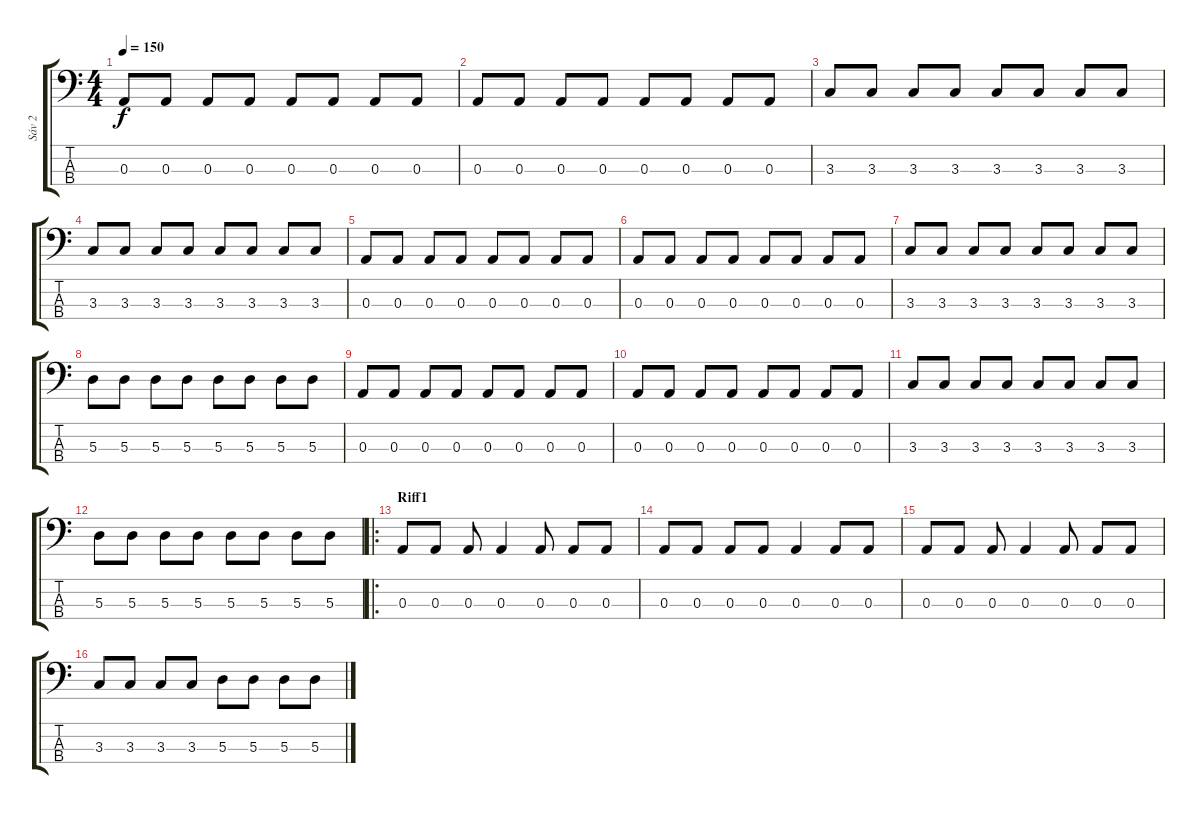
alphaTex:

\track ("Sáv 2" "Sáv 2") {instrument electricbasspick}
\staff {score tabs}
\tuning (G2 D2 A1 E1) {hide}
\ts (4 4)
\tempo 150
\clef f4
\ks c
0.3.8{dy f} 0.3.8 0.3.8 0.3.8 0.3.8 0.3.8 0.3.8 0.3.8 |
0.3.8 0.3.8 0.3.8 0.3.8 0.3.8 0.3.8 0.3.8 0.3.8 |
3.3.8 3.3.8 3.3.8 3.3.8 3.3.8 3.3.8 3.3.8 3.3.8 |
3.3.8 3.3.8 3.3.8 3.3.8 3.3.8 3.3.8 3.3.8 3.3.8 |
0.3.8 0.3.8 0.3.8 0.3.8 0.3.8 0.3.8 0.3.8 0.3.8 |
0.3.8 0.3.8 0.3.8 0.3.8 0.3.8 0.3.8 0.3.8 0.3.8 |
3.3.8 3.3.8 3.3.8 3.3.8 3.3.8 3.3.8 3.3.8 3.3.8 |
5.3.8 5.3.8 5.3.8 5.3.8 5.3.8 5.3.8 5.3.8 5.3.8 |
0.3.8 0.3.8 0.3.8 0.3.8 0.3.8 0.3.8 0.3.8 0.3.8 |
0.3.8 0.3.8 0.3.8 0.3.8 0.3.8 0.3.8 0.3.8 0.3.8 |
3.3.8 3.3.8 3.3.8 3.3.8 3.3.8 3.3.8 3.3.8 3.3.8 |
\section ("" "")
5.3.8 5.3.8 5.3.8 5.3.8 5.3.8 5.3.8 5.3.8 5.3.8 |
\ro
\section ("" "Riff1")
0.3.8 0.3.8 0.3.8 0.3.4 0.3.8 0.3.8 0.3.8 |
0.3.8 0.3.8 0.3.8 0.3.8 0.3.4 0.3.8 0.3.8 |
0.3.8 0.3.8 0.3.8 0.3.4 0.3.8 0.3.8 0.3.8 |
3.3.8 3.3.8 3.3.8 3.3.8 5.3.8 5.3.8 5.3.8 5.3.8
